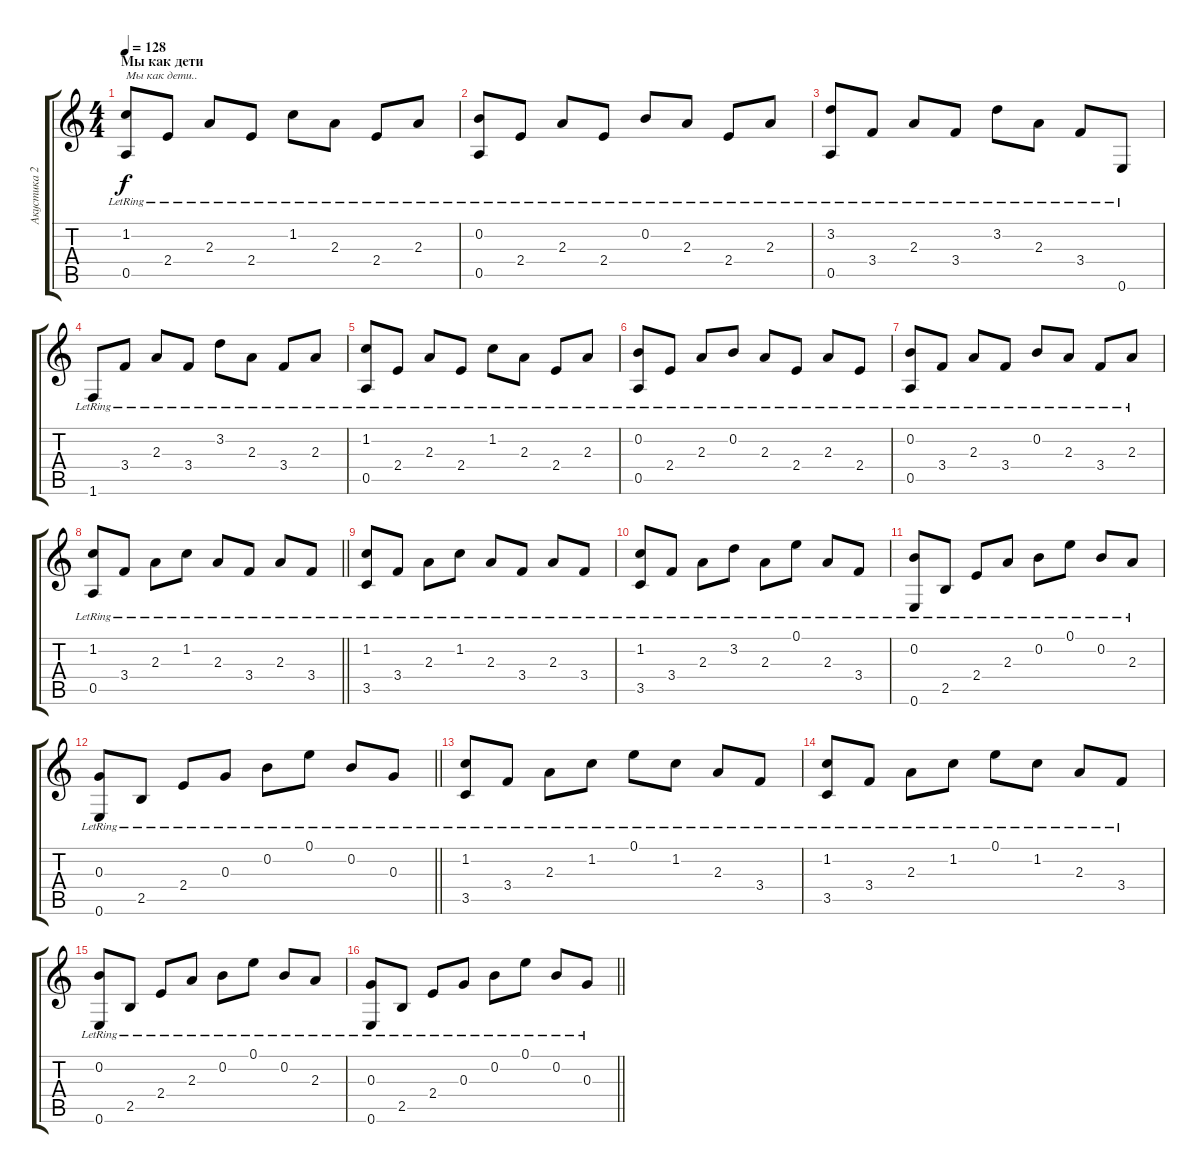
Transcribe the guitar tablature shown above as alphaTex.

\track ("Акустика 2" "Акустика 2") {instrument acousticguitarsteel}
\staff {score tabs}
\tuning (E4 B3 G3 D3 A2 E2) {hide}
\ts (4 4)
\section ("" "Мы как дети")
\tempo 128
\clef g2
\ks c
(1.2{lr} 0.5{lr}).8{txt "Мы как дети.." dy f} 2.4{lr}.8 2.3{lr}.8 2.4{lr}.8 1.2{lr}.8 2.3{lr}.8 2.4{lr}.8 2.3{lr}.8 |
(0.2{lr} 0.5{lr}).8 2.4{lr}.8 2.3{lr}.8 2.4{lr}.8 0.2{lr}.8 2.3{lr}.8 2.4{lr}.8 2.3{lr}.8 |
(3.2{lr} 0.5{lr}).8 3.4{lr}.8 2.3{lr}.8 3.4{lr}.8 3.2{lr}.8 2.3{lr}.8 3.4{lr}.8 0.6{lr}.8 |
1.6{lr}.8 3.4{lr}.8 2.3{lr}.8 3.4{lr}.8 3.2{lr}.8 2.3{lr}.8 3.4{lr}.8 2.3{lr}.8 |
(1.2{lr} 0.5{lr}).8 2.4{lr}.8 2.3{lr}.8 2.4{lr}.8 1.2{lr}.8 2.3{lr}.8 2.4{lr}.8 2.3{lr}.8 |
(0.2{lr} 0.5{lr}).8 2.4{lr}.8 2.3{lr}.8 0.2{lr}.8 2.3{lr}.8 2.4{lr}.8 2.3{lr}.8 2.4{lr}.8 |
(0.2{lr} 0.5{lr}).8 3.4{lr}.8 2.3{lr}.8 3.4{lr}.8 0.2{lr}.8 2.3{lr}.8 3.4{lr}.8 2.3{lr}.8 |
\barLineRight lightlight
(1.2{lr} 0.5{lr}).8 3.4{lr}.8 2.3{lr}.8 1.2{lr}.8 2.3{lr}.8 3.4{lr}.8 2.3{lr}.8 3.4{lr}.8 |
(1.2{lr} 3.5{lr}).8 3.4{lr}.8 2.3{lr}.8 1.2{lr}.8 2.3{lr}.8 3.4{lr}.8 2.3{lr}.8 3.4{lr}.8 |
(1.2{lr} 3.5{lr}).8 3.4{lr}.8 2.3{lr}.8 3.2{lr}.8 2.3{lr}.8 0.1{lr}.8 2.3{lr}.8 3.4{lr}.8 |
(0.2{lr} 0.6{lr}).8 2.5{lr}.8 2.4{lr}.8 2.3{lr}.8 0.2{lr}.8 0.1{lr}.8 0.2{lr}.8 2.3{lr}.8 |
\barLineRight lightlight
(0.3{lr} 0.6{lr}).8 2.5{lr}.8 2.4{lr}.8 0.3{lr}.8 0.2{lr}.8 0.1{lr}.8 0.2{lr}.8 0.3{lr}.8 |
(1.2{lr} 3.5{lr}).8 3.4{lr}.8 2.3{lr}.8 1.2{lr}.8 0.1{lr}.8 1.2{lr}.8 2.3{lr}.8 3.4{lr}.8 |
(1.2{lr} 3.5{lr}).8 3.4{lr}.8 2.3{lr}.8 1.2{lr}.8 0.1{lr}.8 1.2{lr}.8 2.3{lr}.8 3.4{lr}.8 |
(0.2{lr} 0.6{lr}).8 2.5{lr}.8 2.4{lr}.8 2.3{lr}.8 0.2{lr}.8 0.1{lr}.8 0.2{lr}.8 2.3{lr}.8 |
\barLineRight lightlight
(0.3{lr} 0.6{lr}).8 2.5{lr}.8 2.4{lr}.8 0.3{lr}.8 0.2{lr}.8 0.1{lr}.8 0.2{lr}.8 0.3{lr}.8
